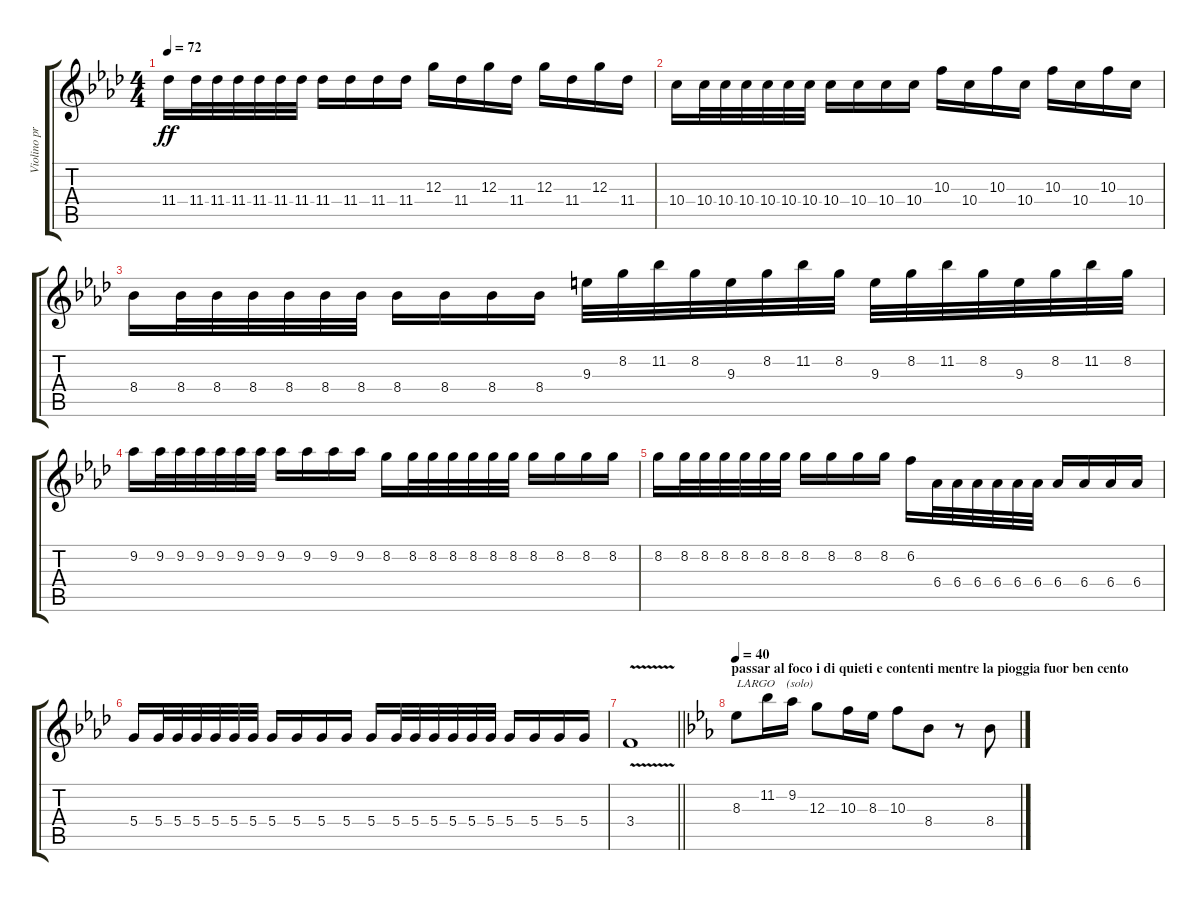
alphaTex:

\track ("Violino principale" "Violino pr") {instrument overdrivenguitar}
\staff {score tabs}
\tuning (E4 B3 G3 D3 A2 E2) {hide}
\ts (4 4)
\tempo 72
\clef g2
\ks fminor
11.4.16{dy ff} 11.4.32 11.4.32 11.4.32 11.4.32 11.4.32 11.4.32 11.4.16 11.4.16 11.4.16 11.4.16 12.3.16 11.4.16 12.3.16 11.4.16 12.3.16 11.4.16 12.3.16 11.4.16 |
10.4.16 10.4.32 10.4.32 10.4.32 10.4.32 10.4.32 10.4.32 10.4.16 10.4.16 10.4.16 10.4.16 10.3.16 10.4.16 10.3.16 10.4.16 10.3.16 10.4.16 10.3.16 10.4.16 |
8.4.16 8.4.32 8.4.32 8.4.32 8.4.32 8.4.32 8.4.32 8.4.16 8.4.16 8.4.16 8.4.16 9.3.32 8.2.32 11.2.32 8.2.32 9.3.32 8.2.32 11.2.32 8.2.32 9.3.32 8.2.32 11.2.32 8.2.32 9.3.32 8.2.32 11.2.32 8.2.32 |
9.2.16 9.2.32 9.2.32 9.2.32 9.2.32 9.2.32 9.2.32 9.2.16 9.2.16 9.2.16 9.2.16 8.2.16 8.2.32 8.2.32 8.2.32 8.2.32 8.2.32 8.2.32 8.2.16 8.2.16 8.2.16 8.2.16 |
8.2.16 8.2.32 8.2.32 8.2.32 8.2.32 8.2.32 8.2.32 8.2.16 8.2.16 8.2.16 8.2.16 6.2.16 6.4.32 6.4.32 6.4.32 6.4.32 6.4.32 6.4.32 6.4.16 6.4.16 6.4.16 6.4.16 |
5.4.16 5.4.32 5.4.32 5.4.32 5.4.32 5.4.32 5.4.32 5.4.16 5.4.16 5.4.16 5.4.16 5.4.16 5.4.32 5.4.32 5.4.32 5.4.32 5.4.32 5.4.32 5.4.16 5.4.16 5.4.16 5.4.16 |
\barLineRight lightlight
3.4{v}.1 |
\section ("" "passar al foco i di quieti e contenti mentre la pioggia fuor ben cento")
\tempo 40
\ks cminor
8.3.8{txt "LARGO    (solo)" volume 15 balance 16} 11.2.16 9.2.16 12.3.8 10.3.16 8.3.16 10.3.8 8.4.8 r.8 8.4.8
